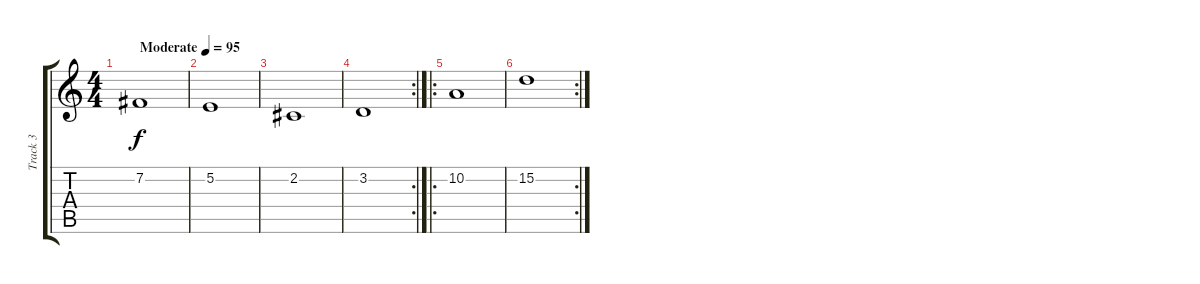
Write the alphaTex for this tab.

\track ("Track 3" "Track 3") {instrument cello}
\staff {score tabs}
\tuning (E4 B3 G3 D3 A2 E2) {hide}
\ts (4 4)
\tempo (95 "Moderate")
\clef g2
\ks c
7.2.1{dy f instrument cello} |
5.2.1 |
2.2.1 |
\rc 2
3.2.1 |
\ro
10.2.1 |
\rc 2
15.2.1
